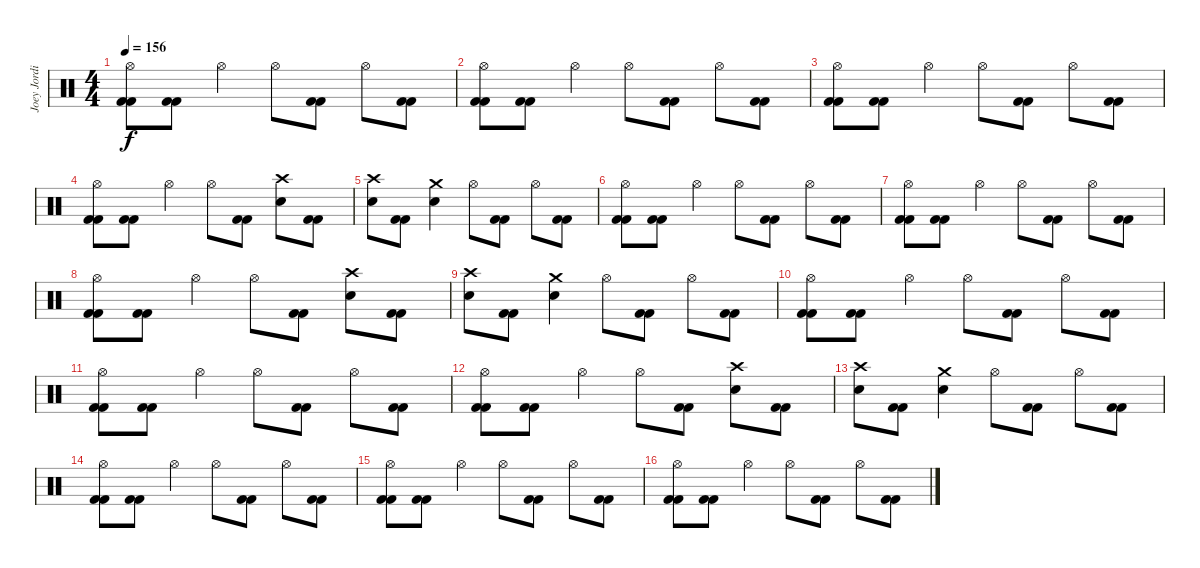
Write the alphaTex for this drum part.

\track ("Joey Jordison" "Joey Jordi") {instrument percussion}
\staff {score}
\articulation defaults
\ts (4 4)
\tempo 156
\clef neutral
\ks c
("Hi-Hat (open)" "Kick (hit) 2" "Kick (hit) 2").8{dy f} ("Kick (hit) 2" "Kick (hit) 2").8 "Hi-Hat (open)".4 "Hi-Hat (open)".8 ("Kick (hit) 2" "Kick (hit) 2").8 "Hi-Hat (open)".8 ("Kick (hit) 2" "Kick (hit) 2").8 |
("Hi-Hat (open)" "Kick (hit) 2" "Kick (hit) 2").8 ("Kick (hit) 2" "Kick (hit) 2").8 "Hi-Hat (open)".4 "Hi-Hat (open)".8 ("Kick (hit) 2" "Kick (hit) 2").8 "Hi-Hat (open)".8 ("Kick (hit) 2" "Kick (hit) 2").8 |
("Hi-Hat (open)" "Kick (hit) 2" "Kick (hit) 2").8 ("Kick (hit) 2" "Kick (hit) 2").8 "Hi-Hat (open)".4 "Hi-Hat (open)".8 ("Kick (hit) 2" "Kick (hit) 2").8 "Hi-Hat (open)".8 ("Kick (hit) 2" "Kick (hit) 2").8 |
("Hi-Hat (open)" "Kick (hit) 2" "Kick (hit) 2").8 ("Kick (hit) 2" "Kick (hit) 2").8 "Hi-Hat (open)".4 "Hi-Hat (open)".8 ("Kick (hit) 2" "Kick (hit) 2").8 ("Crash high (hit)" "Electric Snare (hit)").8 ("Kick (hit) 2" "Kick (hit) 2").8 |
("Crash high (hit)" "Electric Snare (hit)").8 ("Kick (hit) 2" "Kick (hit) 2").8 ("Crash medium (hit)" "Electric Snare (hit)").4 "Hi-Hat (open)".8 ("Kick (hit) 2" "Kick (hit) 2").8 "Hi-Hat (open)".8 ("Kick (hit) 2" "Kick (hit) 2").8 |
("Hi-Hat (open)" "Kick (hit) 2" "Kick (hit) 2").8 ("Kick (hit) 2" "Kick (hit) 2").8 "Hi-Hat (open)".4 "Hi-Hat (open)".8 ("Kick (hit) 2" "Kick (hit) 2").8 "Hi-Hat (open)".8 ("Kick (hit) 2" "Kick (hit) 2").8 |
("Hi-Hat (open)" "Kick (hit) 2" "Kick (hit) 2").8 ("Kick (hit) 2" "Kick (hit) 2").8 "Hi-Hat (open)".4 "Hi-Hat (open)".8 ("Kick (hit) 2" "Kick (hit) 2").8 "Hi-Hat (open)".8 ("Kick (hit) 2" "Kick (hit) 2").8 |
("Hi-Hat (open)" "Kick (hit) 2" "Kick (hit) 2").8 ("Kick (hit) 2" "Kick (hit) 2").8 "Hi-Hat (open)".4 "Hi-Hat (open)".8 ("Kick (hit) 2" "Kick (hit) 2").8 ("Crash high (hit)" "Electric Snare (hit)").8 ("Kick (hit) 2" "Kick (hit) 2").8 |
("Crash high (hit)" "Electric Snare (hit)").8 ("Kick (hit) 2" "Kick (hit) 2").8 ("Crash medium (hit)" "Electric Snare (hit)").4 "Hi-Hat (open)".8 ("Kick (hit) 2" "Kick (hit) 2").8 "Hi-Hat (open)".8 ("Kick (hit) 2" "Kick (hit) 2").8 |
("Hi-Hat (open)" "Kick (hit) 2" "Kick (hit) 2").8 ("Kick (hit) 2" "Kick (hit) 2").8 "Hi-Hat (open)".4 "Hi-Hat (open)".8 ("Kick (hit) 2" "Kick (hit) 2").8 "Hi-Hat (open)".8 ("Kick (hit) 2" "Kick (hit) 2").8 |
("Hi-Hat (open)" "Kick (hit) 2" "Kick (hit) 2").8 ("Kick (hit) 2" "Kick (hit) 2").8 "Hi-Hat (open)".4 "Hi-Hat (open)".8 ("Kick (hit) 2" "Kick (hit) 2").8 "Hi-Hat (open)".8 ("Kick (hit) 2" "Kick (hit) 2").8 |
("Hi-Hat (open)" "Kick (hit) 2" "Kick (hit) 2").8 ("Kick (hit) 2" "Kick (hit) 2").8 "Hi-Hat (open)".4 "Hi-Hat (open)".8 ("Kick (hit) 2" "Kick (hit) 2").8 ("Crash high (hit)" "Electric Snare (hit)").8 ("Kick (hit) 2" "Kick (hit) 2").8 |
("Crash high (hit)" "Electric Snare (hit)").8 ("Kick (hit) 2" "Kick (hit) 2").8 ("Crash medium (hit)" "Electric Snare (hit)").4 "Hi-Hat (open)".8 ("Kick (hit) 2" "Kick (hit) 2").8 "Hi-Hat (open)".8 ("Kick (hit) 2" "Kick (hit) 2").8 |
("Hi-Hat (open)" "Kick (hit) 2" "Kick (hit) 2").8 ("Kick (hit) 2" "Kick (hit) 2").8 "Hi-Hat (open)".4 "Hi-Hat (open)".8 ("Kick (hit) 2" "Kick (hit) 2").8 "Hi-Hat (open)".8 ("Kick (hit) 2" "Kick (hit) 2").8 |
("Hi-Hat (open)" "Kick (hit) 2" "Kick (hit) 2").8 ("Kick (hit) 2" "Kick (hit) 2").8 "Hi-Hat (open)".4 "Hi-Hat (open)".8 ("Kick (hit) 2" "Kick (hit) 2").8 "Hi-Hat (open)".8 ("Kick (hit) 2" "Kick (hit) 2").8 |
("Hi-Hat (open)" "Kick (hit) 2" "Kick (hit) 2").8 ("Kick (hit) 2" "Kick (hit) 2").8 "Hi-Hat (open)".4 "Hi-Hat (open)".8 ("Kick (hit) 2" "Kick (hit) 2").8 "Hi-Hat (open)".8 ("Kick (hit) 2" "Kick (hit) 2").8
